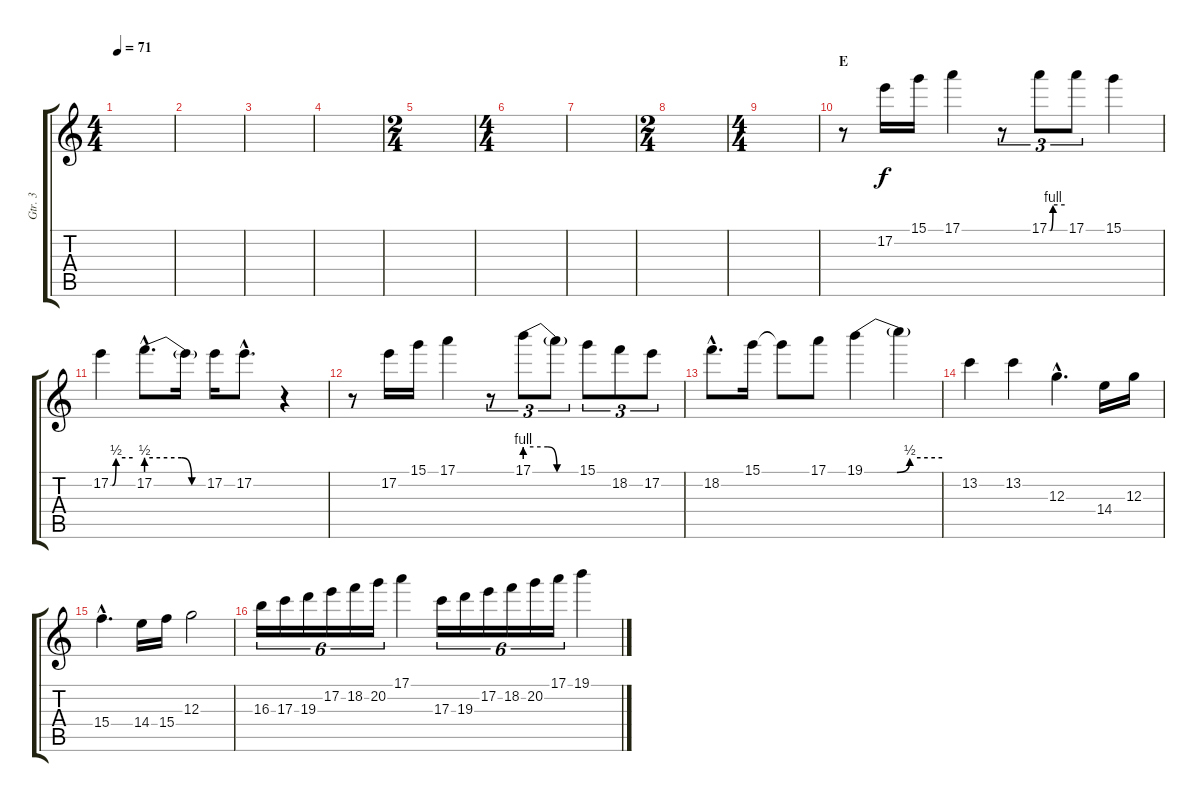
\track ("Gtr. 3" "Gtr. 3") {instrument distortionguitar}
\staff {score tabs}
\tuning (E4 B3 G3 D3 A2 E2) {hide}
\ts (4 4)
\tempo 71
\clef g2
\ks c
|
|
|
|
\ts (2 4)
|
\ts (4 4)
|
|
\ts (2 4)
|
\ts (4 4)
|
\section ("" "E")
r.8 17.2.16 15.1.16 17.1.4 r.8{tu (3 2)} 17.1{be (custom 0 0 5 0 15 4 60 4)}.8{tu (3 2)} 17.1.8{tu (3 2)} 15.1.4 |
17.2{be (custom 0 0 5 0 15 2 60 2)}.4 17.2{be (custom 0 2 35 2 45 0 60 0) hac}.8{d} 17.2{t}.16 17.2.16 17.2{hac}.8{d} r.4 |
r.8 17.2.16 15.1.16 17.1.4 r.8{tu (3 2)} 17.1{be (custom 0 4 25 4 35 0 60 0)}.8{tu (3 2)} 17.1{t}.8{tu (3 2)} 15.1.8{tu (3 2)} 18.2.8{tu (3 2)} 17.2.8{tu (3 2)} |
18.2{hac}.8{d} 15.1.16 15.1{t}.8 17.1.8 19.1{be (custom 0 0 25 0 35 2 60 2)}.4 19.1{t}.4 |
13.2.4 13.2.4 12.3{hac}.4{d} 14.4.16 12.3.16 |
15.4{hac}.4{d} 14.4.16 15.4.16 12.3.2 |
16.3.16{tu (6 4)} 17.3.16{tu (6 4)} 19.3.16{tu (6 4)} 17.2.16{tu (6 4)} 18.2.16{tu (6 4)} 20.2.16{tu (6 4)} 17.1.4 17.3.16{tu (6 4)} 19.3.16{tu (6 4)} 17.2.16{tu (6 4)} 18.2.16{tu (6 4)} 20.2.16{tu (6 4)} 17.1.16{tu (6 4)} 19.1.4
